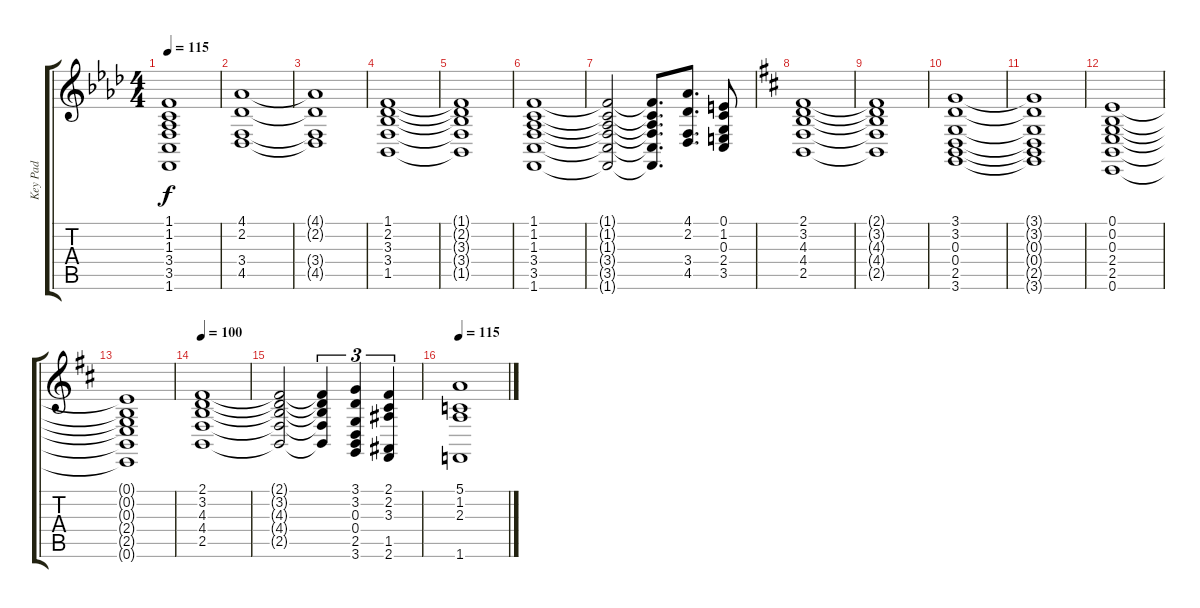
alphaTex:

\track ("Key Pad" "Key Pad") {instrument synthstrings2}
\staff {score tabs}
\tuning (E4 B3 G3 D3 A2 E2) {hide}
\ts (4 4)
\tempo 115
\clef g2
\ks fminor
(1.1{t} 1.2{t} 1.3{t} 3.4{t} 3.5{t} 1.6{t}).1{dy f} |
(4.1 2.2 3.4 4.5).1 |
(4.1{t} 2.2{t} 3.4{t} 4.5{t}).1 |
(1.1 2.2 3.3 3.4 1.5).1 |
(1.1{t} 2.2{t} 3.3{t} 3.4{t} 1.5{t}).1 |
(1.1 1.2 1.3 3.4 3.5 1.6).1 |
(1.1{t} 1.2{t} 1.3{t} 3.4{t} 3.5{t} 1.6{t}).2 (1.1{t} 1.2{t} 1.3{t} 3.4{t} 3.5{t} 1.6{t}).8{d} (4.1 2.2 3.4 4.5).8{d} (0.1 1.2 0.3 2.4 3.5).8 |
\ks bminor
(2.1 3.2 4.3 4.4 2.5).1 |
(2.1{t} 3.2{t} 4.3{t} 4.4{t} 2.5{t}).1 |
(3.1 3.2 0.3 0.4 2.5 3.6).1 |
(3.1{t} 3.2{t} 0.3{t} 0.4{t} 2.5{t} 3.6{t}).1 |
(0.1 0.2 0.3 2.4 2.5 0.6).1 |
(0.1{t} 0.2{t} 0.3{t} 2.4{t} 2.5{t} 0.6{t}).1 |
\tempo 100
(2.1 3.2 4.3 4.4 2.5).1 |
(2.1{t} 3.2{t} 4.3{t} 4.4{t} 2.5{t}).2 (2.1{t} 3.2{t} 4.3{t} 4.4{t} 2.5{t}).4{tu (3 2)} (3.1 3.2 0.3 0.4 2.5 3.6).4{tu (3 2)} (2.1 2.2 3.3 1.5 2.6).4{tu (3 2)} |
\tempo 115
(5.1 1.2 2.3 1.6).1
